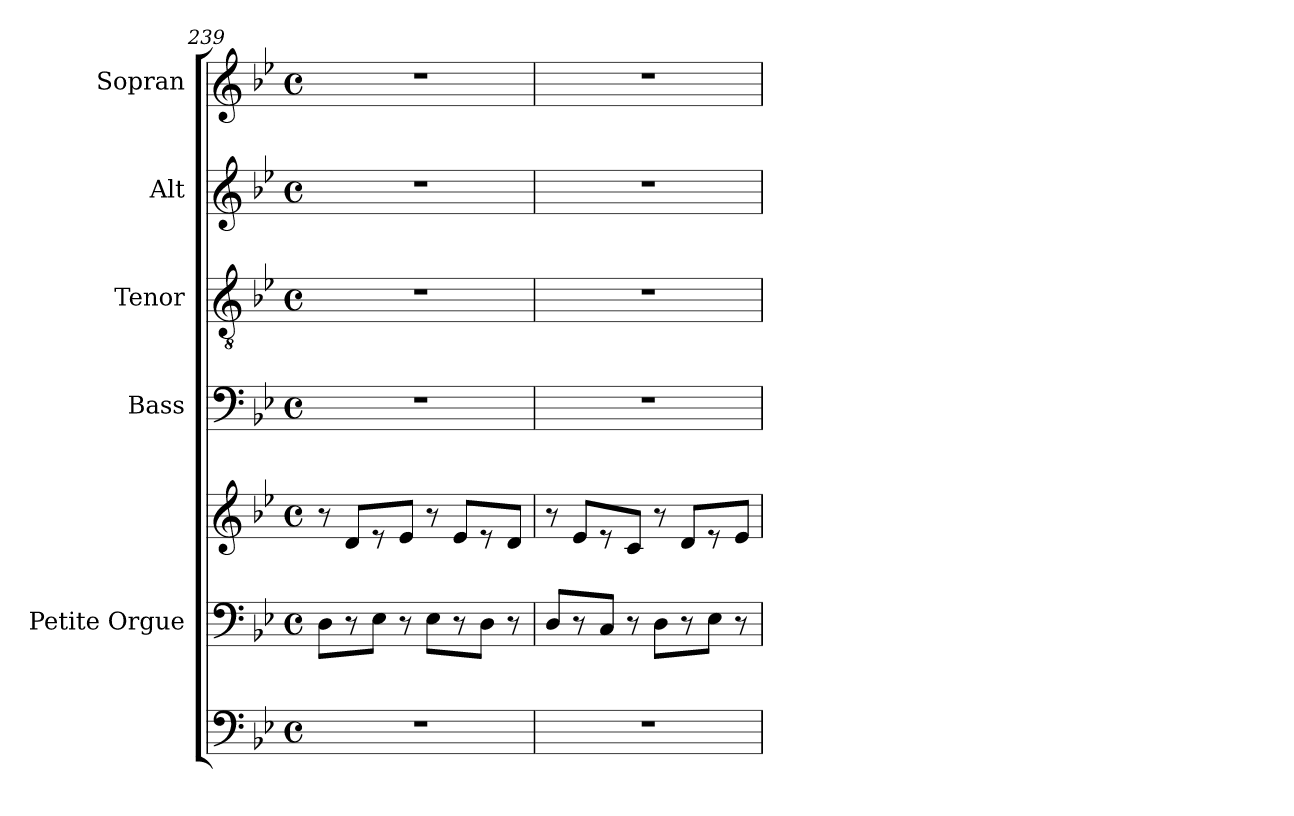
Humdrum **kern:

**kern	**kern	**kern	**kern	**kern	**kern	**kern
*part6	*part5	*part5	*part4	*part3	*part2	*part1
*staff7	*staff6	*staff5	*staff4	*staff3	*staff2	*staff1
*	*I"Petite Orgue	*	*I"Bass	*I"Tenor	*I"Alt	*I"Sopran
*	*I'Org. 1	*	*I'B.	*I'T.	*I'A.	*I'S.
*clefF4	*clefF4	*clefG2	*clefF4	*clefGv2	*clefG2	*clefG2
*k[b-e-]	*k[b-e-]	*k[b-e-]	*k[b-e-]	*k[b-e-]	*k[b-e-]	*k[b-e-]
*B-:	*B-:	*B-:	*B-:	*B-:	*B-:	*B-:
*M4/4	*M4/4	*M4/4	*M4/4	*M4/4	*M4/4	*M4/4
*met(c)	*met(c)	*met(c)	*met(c)	*met(c)	*met(c)	*met(c)
=239	=239	=239	=239	=239	=239	=239
1r	8D\L	8r	1r	1r	1r	1r
.	8r	8d/L	.	.	.	.
.	8E-\J	8r	.	.	.	.
.	8r	8e-/J	.	.	.	.
.	8E-\L	8r	.	.	.	.
.	8r	8e-/L	.	.	.	.
.	8D\J	8r	.	.	.	.
.	8r	8d/J	.	.	.	.
=240	=240	=240	=240	=240	=240	=240
1r	8D/L	8r	1r	1r	1r	1r
.	8r	8e-/L	.	.	.	.
.	8C/J	8r	.	.	.	.
.	8r	8c/J	.	.	.	.
.	8D\L	8r	.	.	.	.
.	8r	8d/L	.	.	.	.
.	8E-\J	8r	.	.	.	.
.	8r	8e-/J	.	.	.	.
=	=	=	=	=	=	=
*-	*-	*-	*-	*-	*-	*-
